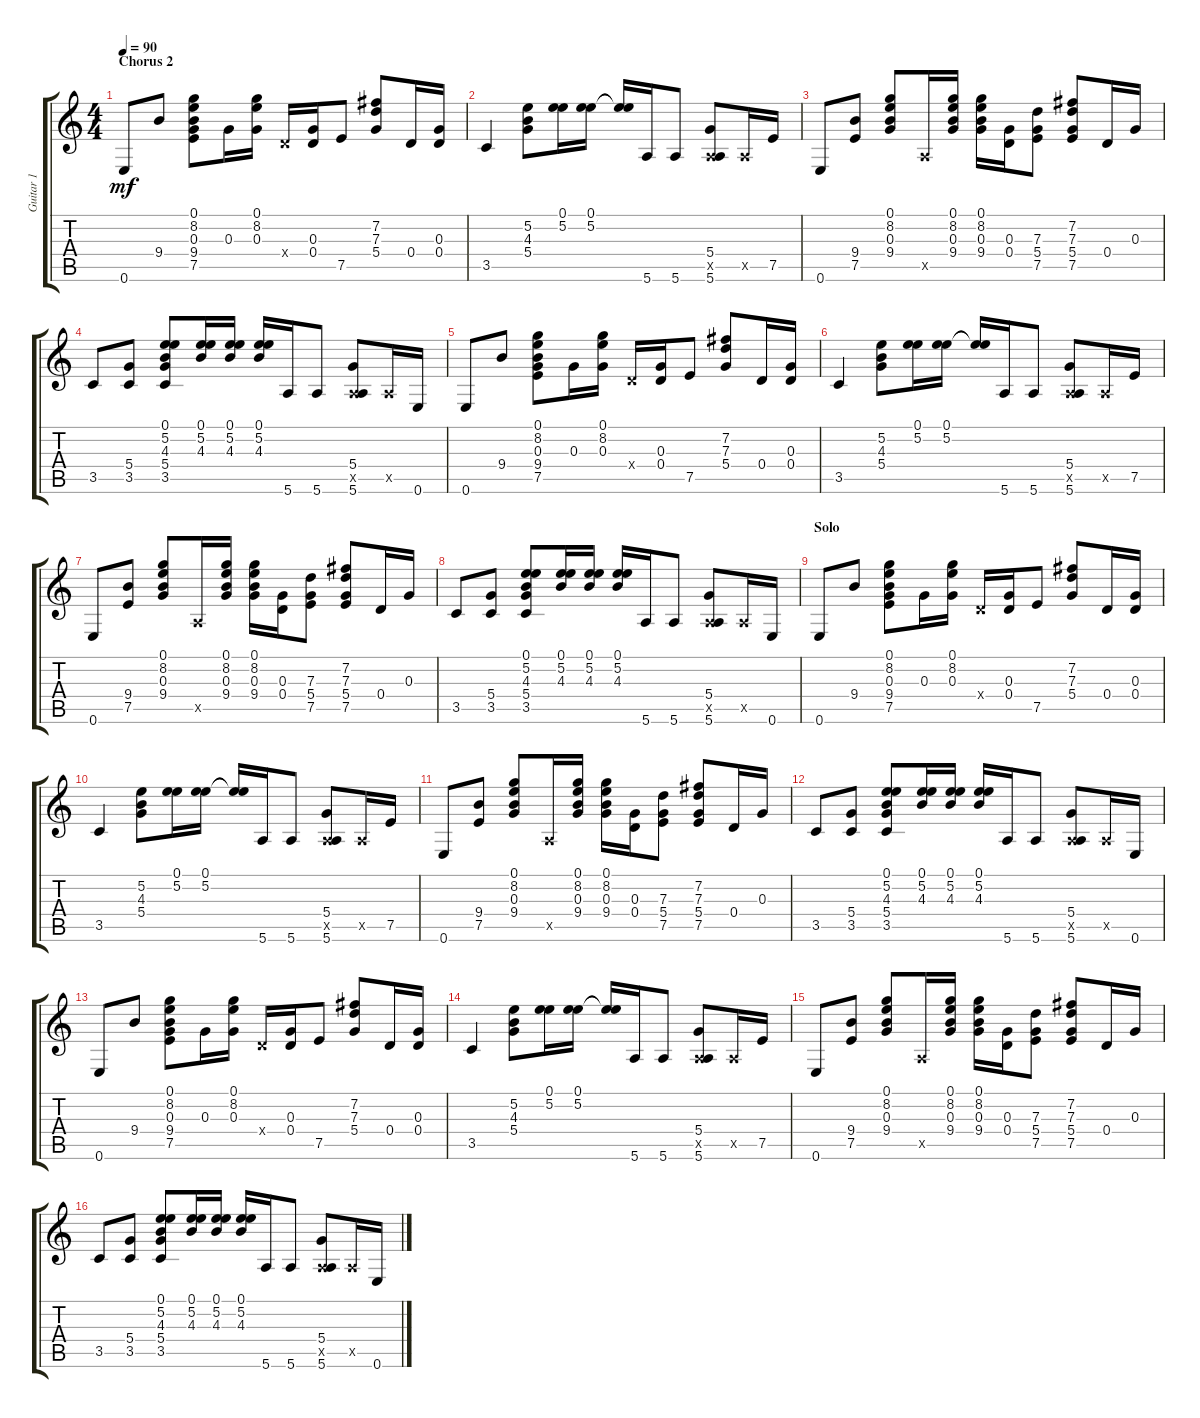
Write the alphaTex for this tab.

\track ("Guitar 1" "Guitar 1") {instrument acousticguitarsteel}
\staff {score tabs}
\tuning (E4 B3 G3 D3 A2 E2) {hide}
\ts (4 4)
\section ("" "Chorus 2")
\tempo 90
\clef g2
\ks c
0.6.8{dy mf} 9.4.8 (0.1 8.2 0.3 9.4 7.5).8 0.3.16 (0.1 8.2 0.3).16 0.4{x}.16 (0.3 0.4).16 7.5.8 (7.2 7.3 5.4).8 0.4.16 (0.3 0.4).16 |
3.5.4 (5.2 4.3 5.4).8 (0.1 5.2).16 (0.1 5.2).16 (0.1{t} 5.2{t}).16 5.6.16 5.6.8 (5.4 0.5{x} 5.6).8 0.5{x}.16 7.5.16 |
0.6.8 (9.4 7.5).8 (0.1 8.2 0.3 9.4).8 0.5{x}.16 (0.1 8.2 0.3 9.4).16 (0.1 8.2 0.3 9.4).16 (0.3 0.4).16 (7.3 5.4 7.5).8 (7.2 7.3 5.4 7.5).8 0.4.16 0.3.16 |
3.5.8 (5.4 3.5).8 (0.1 5.2 4.3 5.4 3.5).8 (0.1 5.2 4.3).16 (0.1 5.2 4.3).16 (0.1 5.2 4.3).16 5.6.16 5.6.8 (5.4 0.5{x} 5.6).8 0.5{x}.16 0.6.16 |
0.6.8 9.4.8 (0.1 8.2 0.3 9.4 7.5).8 0.3.16 (0.1 8.2 0.3).16 0.4{x}.16 (0.3 0.4).16 7.5.8 (7.2 7.3 5.4).8 0.4.16 (0.3 0.4).16 |
3.5.4 (5.2 4.3 5.4).8 (0.1 5.2).16 (0.1 5.2).16 (0.1{t} 5.2{t}).16 5.6.16 5.6.8 (5.4 0.5{x} 5.6).8 0.5{x}.16 7.5.16 |
0.6.8 (9.4 7.5).8 (0.1 8.2 0.3 9.4).8 0.5{x}.16 (0.1 8.2 0.3 9.4).16 (0.1 8.2 0.3 9.4).16 (0.3 0.4).16 (7.3 5.4 7.5).8 (7.2 7.3 5.4 7.5).8 0.4.16 0.3.16 |
3.5.8 (5.4 3.5).8 (0.1 5.2 4.3 5.4 3.5).8 (0.1 5.2 4.3).16 (0.1 5.2 4.3).16 (0.1 5.2 4.3).16 5.6.16 5.6.8 (5.4 0.5{x} 5.6).8 0.5{x}.16 0.6.16 |
\section ("" "Solo")
0.6.8 9.4.8 (0.1 8.2 0.3 9.4 7.5).8 0.3.16 (0.1 8.2 0.3).16 0.4{x}.16 (0.3 0.4).16 7.5.8 (7.2 7.3 5.4).8 0.4.16 (0.3 0.4).16 |
3.5.4 (5.2 4.3 5.4).8 (0.1 5.2).16 (0.1 5.2).16 (0.1{t} 5.2{t}).16 5.6.16 5.6.8 (5.4 0.5{x} 5.6).8 0.5{x}.16 7.5.16 |
0.6.8 (9.4 7.5).8 (0.1 8.2 0.3 9.4).8 0.5{x}.16 (0.1 8.2 0.3 9.4).16 (0.1 8.2 0.3 9.4).16 (0.3 0.4).16 (7.3 5.4 7.5).8 (7.2 7.3 5.4 7.5).8 0.4.16 0.3.16 |
3.5.8 (5.4 3.5).8 (0.1 5.2 4.3 5.4 3.5).8 (0.1 5.2 4.3).16 (0.1 5.2 4.3).16 (0.1 5.2 4.3).16 5.6.16 5.6.8 (5.4 0.5{x} 5.6).8 0.5{x}.16 0.6.16 |
0.6.8 9.4.8 (0.1 8.2 0.3 9.4 7.5).8 0.3.16 (0.1 8.2 0.3).16 0.4{x}.16 (0.3 0.4).16 7.5.8 (7.2 7.3 5.4).8 0.4.16 (0.3 0.4).16 |
3.5.4 (5.2 4.3 5.4).8 (0.1 5.2).16 (0.1 5.2).16 (0.1{t} 5.2{t}).16 5.6.16 5.6.8 (5.4 0.5{x} 5.6).8 0.5{x}.16 7.5.16 |
0.6.8 (9.4 7.5).8 (0.1 8.2 0.3 9.4).8 0.5{x}.16 (0.1 8.2 0.3 9.4).16 (0.1 8.2 0.3 9.4).16 (0.3 0.4).16 (7.3 5.4 7.5).8 (7.2 7.3 5.4 7.5).8 0.4.16 0.3.16 |
3.5.8 (5.4 3.5).8 (0.1 5.2 4.3 5.4 3.5).8 (0.1 5.2 4.3).16 (0.1 5.2 4.3).16 (0.1 5.2 4.3).16 5.6.16 5.6.8 (5.4 0.5{x} 5.6).8 0.5{x}.16 0.6.16
